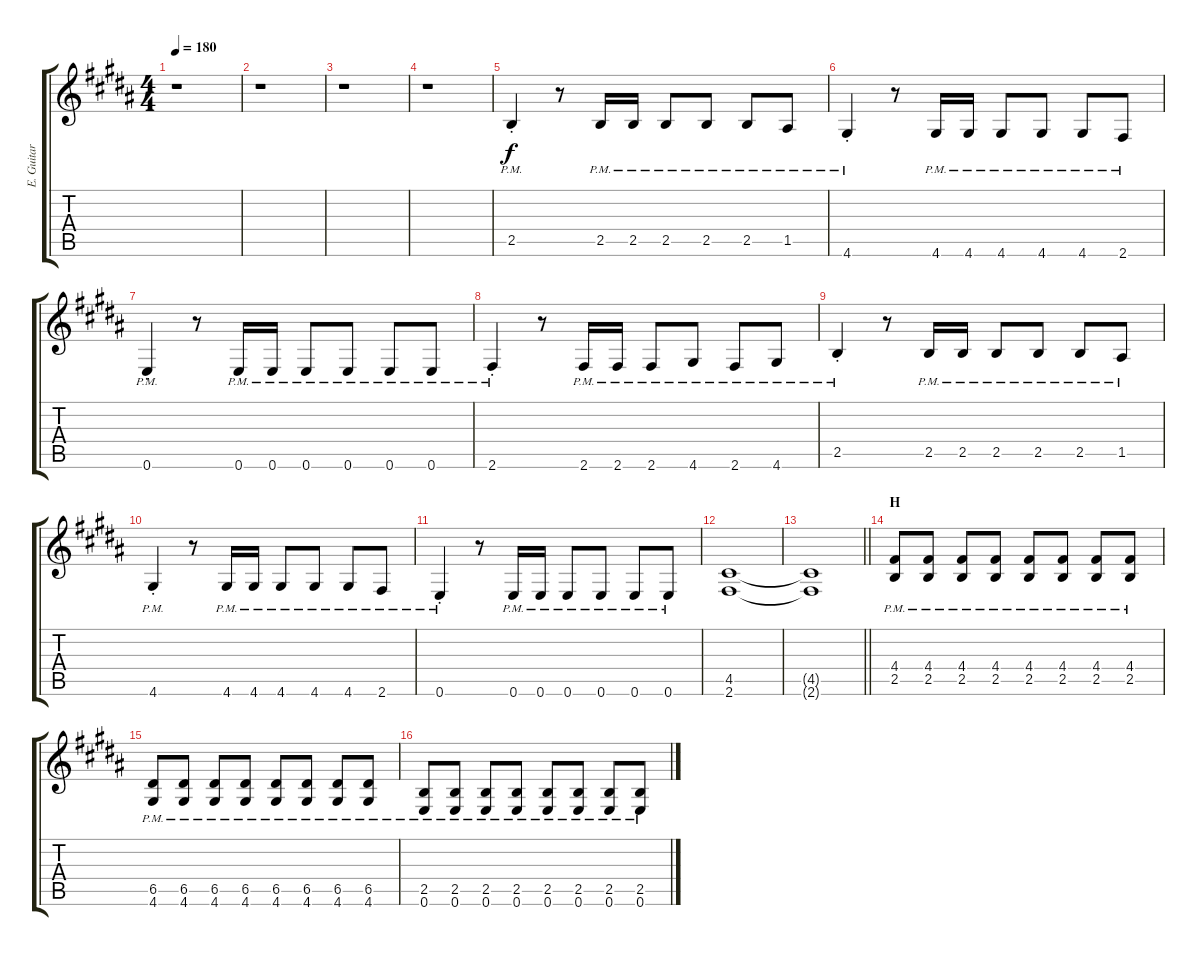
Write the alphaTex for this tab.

\track ("E. Guitar I" "E. Guitar ") {instrument overdrivenguitar}
\staff {score tabs}
\tuning (E4 B3 G3 D3 A2 E2) {hide}
\ts (4 4)
\tempo 180
\clef g2
\ks b
r.1{dy f} |
r.1 |
r.1 |
r.1 |
2.5{pm st}.4 r.8 2.5{pm}.16 2.5{pm}.16 2.5{pm}.8 2.5{pm}.8 2.5{pm}.8 1.5{pm}.8 |
4.6{pm st}.4 r.8 4.6{pm}.16 4.6{pm}.16 4.6{pm}.8 4.6{pm}.8 4.6{pm}.8 2.6{pm}.8 |
0.6{pm st}.4 r.8 0.6{pm}.16 0.6{pm}.16 0.6{pm}.8 0.6{pm}.8 0.6{pm}.8 0.6{pm}.8 |
2.6{pm st}.4 r.8 2.6{pm}.16 2.6{pm}.16 2.6{pm}.8 4.6{pm}.8 2.6{pm}.8 4.6{pm}.8 |
2.5{pm st}.4 r.8 2.5{pm}.16 2.5{pm}.16 2.5{pm}.8 2.5{pm}.8 2.5{pm}.8 1.5{pm}.8 |
4.6{pm st}.4 r.8 4.6{pm}.16 4.6{pm}.16 4.6{pm}.8 4.6{pm}.8 4.6{pm}.8 2.6{pm}.8 |
0.6{pm st}.4 r.8 0.6{pm}.16 0.6{pm}.16 0.6{pm}.8 0.6{pm}.8 0.6{pm}.8 0.6{pm}.8 |
(4.5 2.6).1 |
\barLineRight lightlight
(4.5{t} 2.6{t}).1 |
\section ("" "H")
(4.4{pm} 2.5{pm}).8 (4.4{pm} 2.5{pm}).8 (4.4{pm} 2.5{pm}).8 (4.4{pm} 2.5{pm}).8 (4.4{pm} 2.5{pm}).8 (4.4{pm} 2.5{pm}).8 (4.4{pm} 2.5{pm}).8 (4.4{pm} 2.5{pm}).8 |
(6.5{pm} 4.6{pm}).8 (6.5{pm} 4.6{pm}).8 (6.5{pm} 4.6{pm}).8 (6.5{pm} 4.6{pm}).8 (6.5{pm} 4.6{pm}).8 (6.5{pm} 4.6{pm}).8 (6.5{pm} 4.6{pm}).8 (6.5{pm} 4.6{pm}).8 |
(2.5{pm} 0.6{pm}).8 (2.5{pm} 0.6{pm}).8 (2.5{pm} 0.6{pm}).8 (2.5{pm} 0.6{pm}).8 (2.5{pm} 0.6{pm}).8 (2.5{pm} 0.6{pm}).8 (2.5{pm} 0.6{pm}).8 (2.5{pm} 0.6{pm}).8
